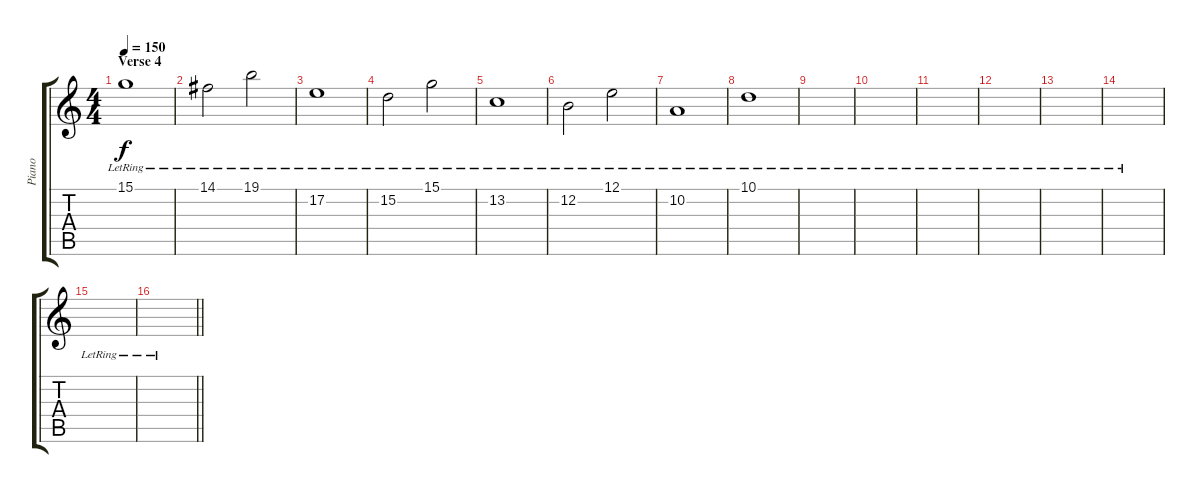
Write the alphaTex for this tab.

\track ("Piano" "Piano") {instrument electricgrandpiano}
\staff {score tabs}
\tuning (E4 B3 G3 D3 A2 E2) {hide}
\ts (4 4)
\section ("" "Verse 4")
\tempo 150
\clef g2
\ks c
15.1{lr}.1{dy f} |
14.1{lr}.2 19.1{lr}.2 |
17.2{lr}.1 |
15.2{lr}.2 15.1{lr}.2 |
13.2{lr}.1 |
12.2{lr}.2 12.1{lr}.2 |
10.2{lr}.1 |
10.1{lr}.1 |
|
|
|
|
|
|
|
\barLineRight lightlight
